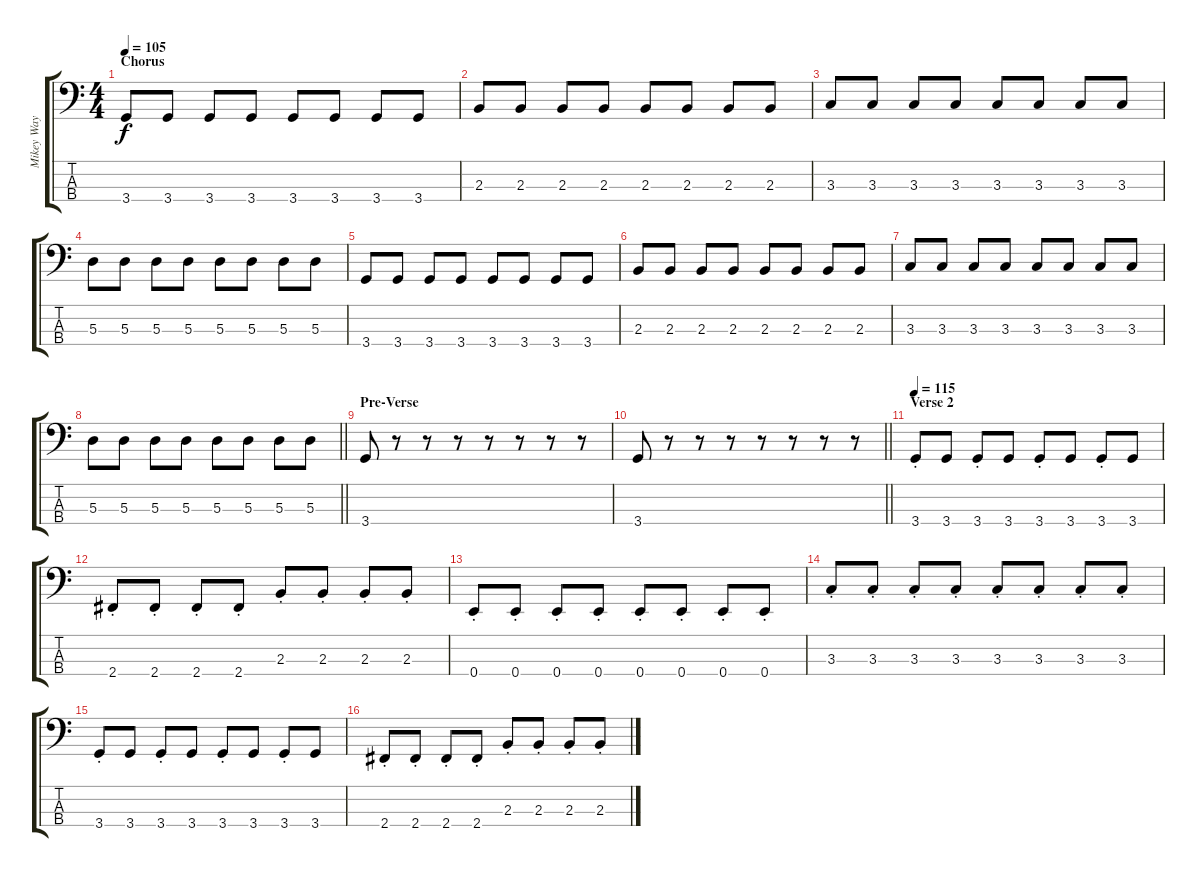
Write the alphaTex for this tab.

\track ("Mikey Way" "Mikey Way") {instrument electricbassfinger}
\staff {score tabs}
\tuning (G2 D2 A1 E1) {hide}
\ts (4 4)
\section ("" "Chorus")
\tempo 105
\clef f4
\ks c
3.4.8{dy f} 3.4.8 3.4.8 3.4.8 3.4.8 3.4.8 3.4.8 3.4.8 |
2.3.8 2.3.8 2.3.8 2.3.8 2.3.8 2.3.8 2.3.8 2.3.8 |
3.3.8 3.3.8 3.3.8 3.3.8 3.3.8 3.3.8 3.3.8 3.3.8 |
5.3.8 5.3.8 5.3.8 5.3.8 5.3.8 5.3.8 5.3.8 5.3.8 |
3.4.8 3.4.8 3.4.8 3.4.8 3.4.8 3.4.8 3.4.8 3.4.8 |
2.3.8 2.3.8 2.3.8 2.3.8 2.3.8 2.3.8 2.3.8 2.3.8 |
3.3.8 3.3.8 3.3.8 3.3.8 3.3.8 3.3.8 3.3.8 3.3.8 |
\barLineRight lightlight
5.3.8 5.3.8 5.3.8 5.3.8 5.3.8 5.3.8 5.3.8 5.3.8 |
\section ("" "Pre-Verse")
3.4.8 r.8 r.8 r.8 r.8 r.8 r.8 r.8 |
\barLineRight lightlight
3.4.8 r.8 r.8 r.8 r.8 r.8 r.8 r.8 |
\section ("" "Verse 2")
\tempo 115
3.4{st}.8 3.4.8 3.4{st}.8 3.4.8 3.4{st}.8 3.4.8 3.4{st}.8 3.4.8 |
2.4{st}.8 2.4{st}.8 2.4{st}.8 2.4{st}.8 2.3{st}.8 2.3{st}.8 2.3{st}.8 2.3{st}.8 |
0.4{st}.8 0.4{st}.8 0.4{st}.8 0.4{st}.8 0.4{st}.8 0.4{st}.8 0.4{st}.8 0.4{st}.8 |
3.3{st}.8 3.3{st}.8 3.3{st}.8 3.3{st}.8 3.3{st}.8 3.3{st}.8 3.3{st}.8 3.3{st}.8 |
3.4{st}.8 3.4.8 3.4{st}.8 3.4.8 3.4{st}.8 3.4.8 3.4{st}.8 3.4.8 |
2.4{st}.8 2.4{st}.8 2.4{st}.8 2.4{st}.8 2.3{st}.8 2.3{st}.8 2.3{st}.8 2.3{st}.8
